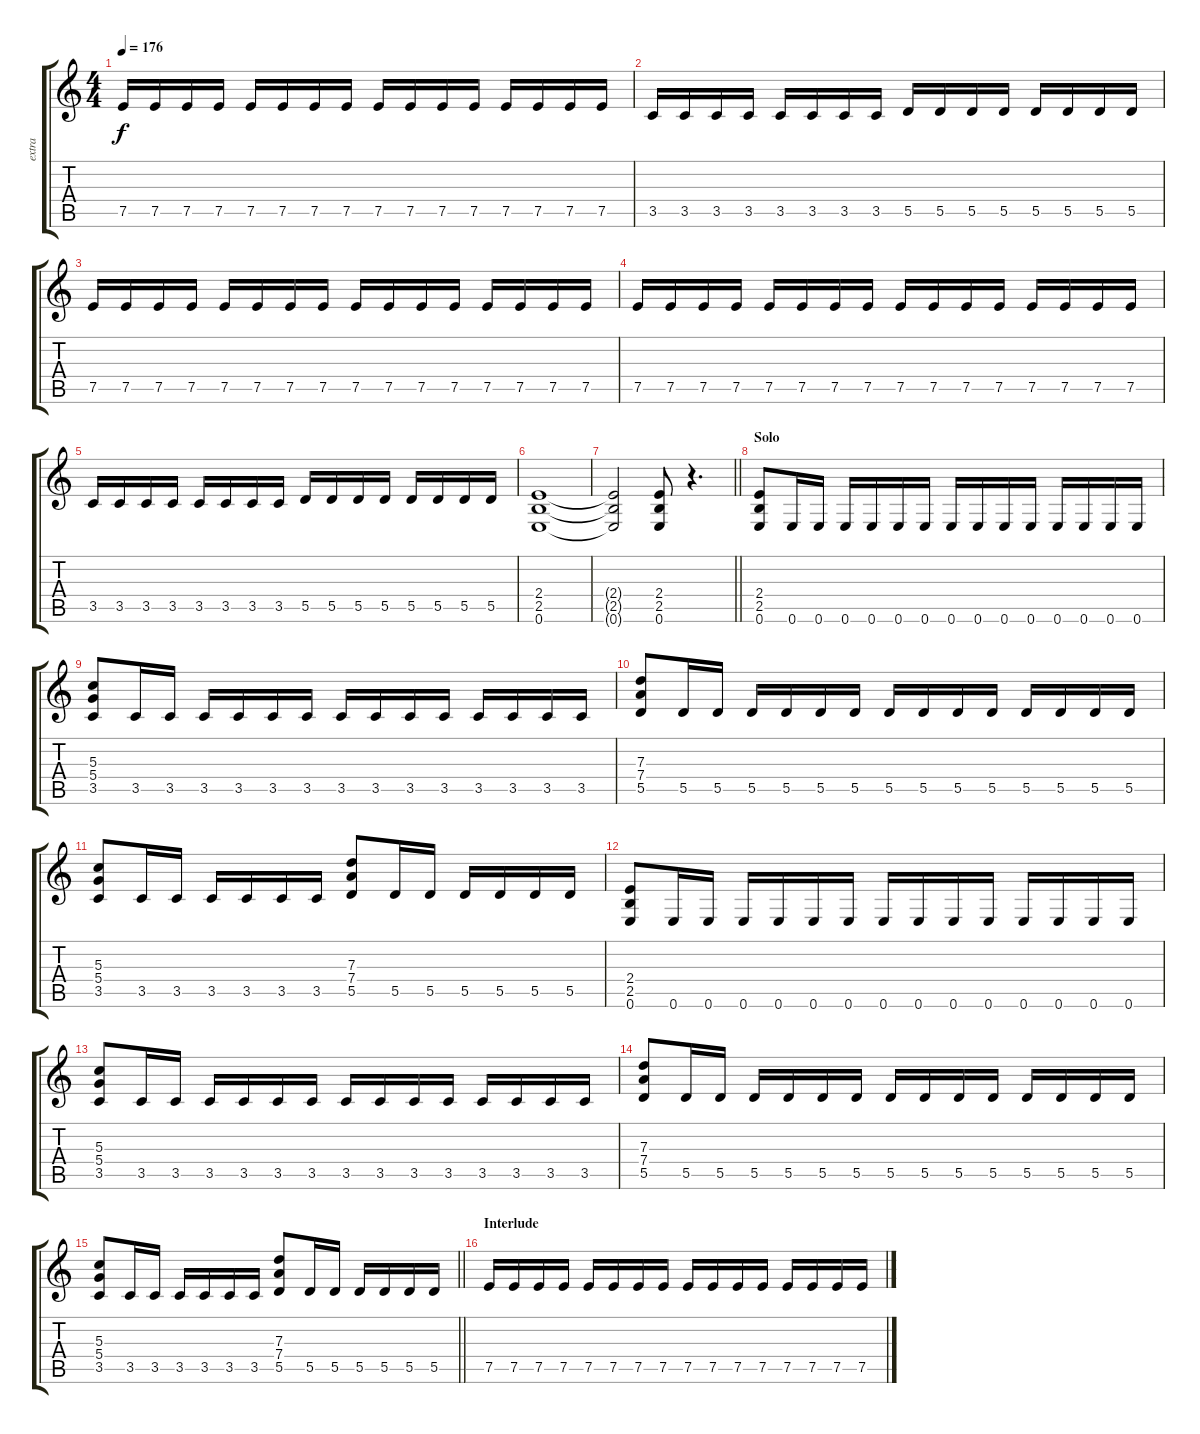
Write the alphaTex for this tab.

\track ("extra" "extra") {instrument distortionguitar}
\staff {score tabs}
\tuning (E4 B3 G3 D3 A2 E2) {hide}
\ts (4 4)
\tempo 176
\clef g2
\ks c
7.5.16{dy f} 7.5.16 7.5.16 7.5.16 7.5.16 7.5.16 7.5.16 7.5.16 7.5.16 7.5.16 7.5.16 7.5.16 7.5.16 7.5.16 7.5.16 7.5.16 |
3.5.16 3.5.16 3.5.16 3.5.16 3.5.16 3.5.16 3.5.16 3.5.16 5.5.16 5.5.16 5.5.16 5.5.16 5.5.16 5.5.16 5.5.16 5.5.16 |
7.5.16 7.5.16 7.5.16 7.5.16 7.5.16 7.5.16 7.5.16 7.5.16 7.5.16 7.5.16 7.5.16 7.5.16 7.5.16 7.5.16 7.5.16 7.5.16 |
7.5.16 7.5.16 7.5.16 7.5.16 7.5.16 7.5.16 7.5.16 7.5.16 7.5.16 7.5.16 7.5.16 7.5.16 7.5.16 7.5.16 7.5.16 7.5.16 |
3.5.16 3.5.16 3.5.16 3.5.16 3.5.16 3.5.16 3.5.16 3.5.16 5.5.16 5.5.16 5.5.16 5.5.16 5.5.16 5.5.16 5.5.16 5.5.16 |
(2.4 2.5 0.6).1 |
\barLineRight lightlight
(2.4{t} 2.5{t} 0.6{t}).2 (2.4 2.5 0.6).8 r.4{d} |
\section ("" "Solo")
(2.4 2.5 0.6).8 0.6.16 0.6.16 0.6.16 0.6.16 0.6.16 0.6.16 0.6.16 0.6.16 0.6.16 0.6.16 0.6.16 0.6.16 0.6.16 0.6.16 |
(5.3 5.4 3.5).8 3.5.16 3.5.16 3.5.16 3.5.16 3.5.16 3.5.16 3.5.16 3.5.16 3.5.16 3.5.16 3.5.16 3.5.16 3.5.16 3.5.16 |
(7.3 7.4 5.5).8 5.5.16 5.5.16 5.5.16 5.5.16 5.5.16 5.5.16 5.5.16 5.5.16 5.5.16 5.5.16 5.5.16 5.5.16 5.5.16 5.5.16 |
(5.3 5.4 3.5).8 3.5.16 3.5.16 3.5.16 3.5.16 3.5.16 3.5.16 (7.3 7.4 5.5).8 5.5.16 5.5.16 5.5.16 5.5.16 5.5.16 5.5.16 |
(2.4 2.5 0.6).8 0.6.16 0.6.16 0.6.16 0.6.16 0.6.16 0.6.16 0.6.16 0.6.16 0.6.16 0.6.16 0.6.16 0.6.16 0.6.16 0.6.16 |
(5.3 5.4 3.5).8 3.5.16 3.5.16 3.5.16 3.5.16 3.5.16 3.5.16 3.5.16 3.5.16 3.5.16 3.5.16 3.5.16 3.5.16 3.5.16 3.5.16 |
(7.3 7.4 5.5).8 5.5.16 5.5.16 5.5.16 5.5.16 5.5.16 5.5.16 5.5.16 5.5.16 5.5.16 5.5.16 5.5.16 5.5.16 5.5.16 5.5.16 |
\barLineRight lightlight
(5.3 5.4 3.5).8 3.5.16 3.5.16 3.5.16 3.5.16 3.5.16 3.5.16 (7.3 7.4 5.5).8 5.5.16 5.5.16 5.5.16 5.5.16 5.5.16 5.5.16 |
\section ("" "Interlude")
7.5.16 7.5.16 7.5.16 7.5.16 7.5.16 7.5.16 7.5.16 7.5.16 7.5.16 7.5.16 7.5.16 7.5.16 7.5.16 7.5.16 7.5.16 7.5.16
